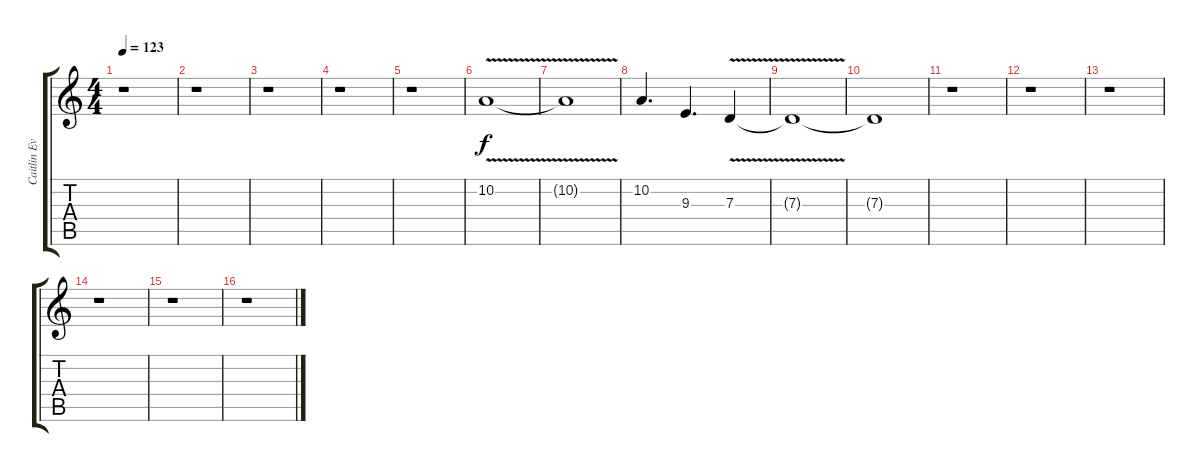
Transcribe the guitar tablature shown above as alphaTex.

\track ("Caitlin Evanson" "Caitlin Ev") {instrument fiddle}
\staff {score tabs}
\tuning (E4 B3 G3 D3 A2 E2) {hide}
\ts (4 4)
\tempo 123
\clef g2
\ks c
r.1{dy f} |
r.1 |
r.1 |
r.1 |
r.1 |
10.2{v}.1 |
10.2{t}.1 |
10.2.4{d} 9.3.4{d} 7.3{v}.4 |
7.3{t}.1 |
7.3{t}.1 |
r.1 |
r.1 |
r.1 |
r.1 |
r.1 |
r.1
